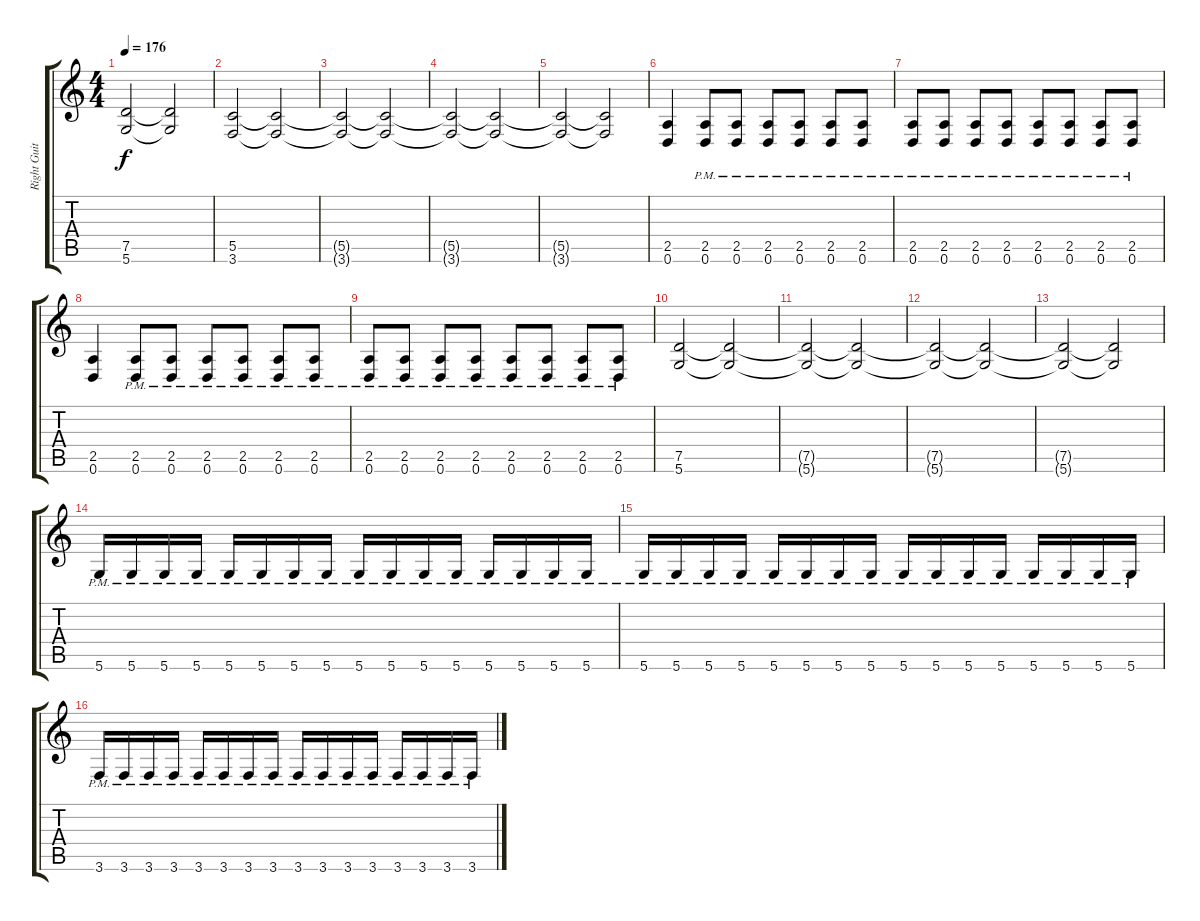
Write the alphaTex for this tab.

\track ("Right Guitar" "Right Guit") {instrument distortionguitar}
\staff {score tabs}
\tuning (D4 A3 F3 C3 G2 D2) {hide}
\ts (4 4)
\tempo 176
\clef g2
\ks c
(7.5{t} 5.6{t}).2{dy f} (7.5{t} 5.6{t}).2 |
(5.5 3.6).2 (5.5{t} 3.6{t}).2 |
(5.5{t} 3.6{t}).2 (5.5{t} 3.6{t}).2 |
(5.5{t} 3.6{t}).2 (5.5{t} 3.6{t}).2 |
(5.5{t} 3.6{t}).2 (5.5{t} 3.6{t}).2 |
(2.5 0.6).4 (2.5{pm} 0.6{pm}).8 (2.5{pm} 0.6{pm}).8 (2.5{pm} 0.6{pm}).8 (2.5{pm} 0.6{pm}).8 (2.5{pm} 0.6{pm}).8 (2.5{pm} 0.6{pm}).8 |
(2.5{pm} 0.6{pm}).8 (2.5{pm} 0.6{pm}).8 (2.5{pm} 0.6{pm}).8 (2.5{pm} 0.6{pm}).8 (2.5{pm} 0.6{pm}).8 (2.5{pm} 0.6{pm}).8 (2.5{pm} 0.6{pm}).8 (2.5{pm} 0.6{pm}).8 |
(2.5 0.6).4 (2.5{pm} 0.6{pm}).8 (2.5{pm} 0.6{pm}).8 (2.5{pm} 0.6{pm}).8 (2.5{pm} 0.6{pm}).8 (2.5{pm} 0.6{pm}).8 (2.5{pm} 0.6{pm}).8 |
(2.5{pm} 0.6{pm}).8 (2.5{pm} 0.6{pm}).8 (2.5{pm} 0.6{pm}).8 (2.5{pm} 0.6{pm}).8 (2.5{pm} 0.6{pm}).8 (2.5{pm} 0.6{pm}).8 (2.5{pm} 0.6{pm}).8 (2.5{pm} 0.6{pm}).8 |
(7.5 5.6).2 (7.5{t} 5.6{t}).2 |
(7.5{t} 5.6{t}).2 (7.5{t} 5.6{t}).2 |
(7.5{t} 5.6{t}).2 (7.5{t} 5.6{t}).2 |
(7.5{t} 5.6{t}).2 (7.5{t} 5.6{t}).2 |
5.6{pm}.16 5.6{pm}.16 5.6{pm}.16 5.6{pm}.16 5.6{pm}.16 5.6{pm}.16 5.6{pm}.16 5.6{pm}.16 5.6{pm}.16 5.6{pm}.16 5.6{pm}.16 5.6{pm}.16 5.6{pm}.16 5.6{pm}.16 5.6{pm}.16 5.6{pm}.16 |
5.6{pm}.16 5.6{pm}.16 5.6{pm}.16 5.6{pm}.16 5.6{pm}.16 5.6{pm}.16 5.6{pm}.16 5.6{pm}.16 5.6{pm}.16 5.6{pm}.16 5.6{pm}.16 5.6{pm}.16 5.6{pm}.16 5.6{pm}.16 5.6{pm}.16 5.6{pm}.16 |
3.6{pm}.16 3.6{pm}.16 3.6{pm}.16 3.6{pm}.16 3.6{pm}.16 3.6{pm}.16 3.6{pm}.16 3.6{pm}.16 3.6{pm}.16 3.6{pm}.16 3.6{pm}.16 3.6{pm}.16 3.6{pm}.16 3.6{pm}.16 3.6{pm}.16 3.6{pm}.16
